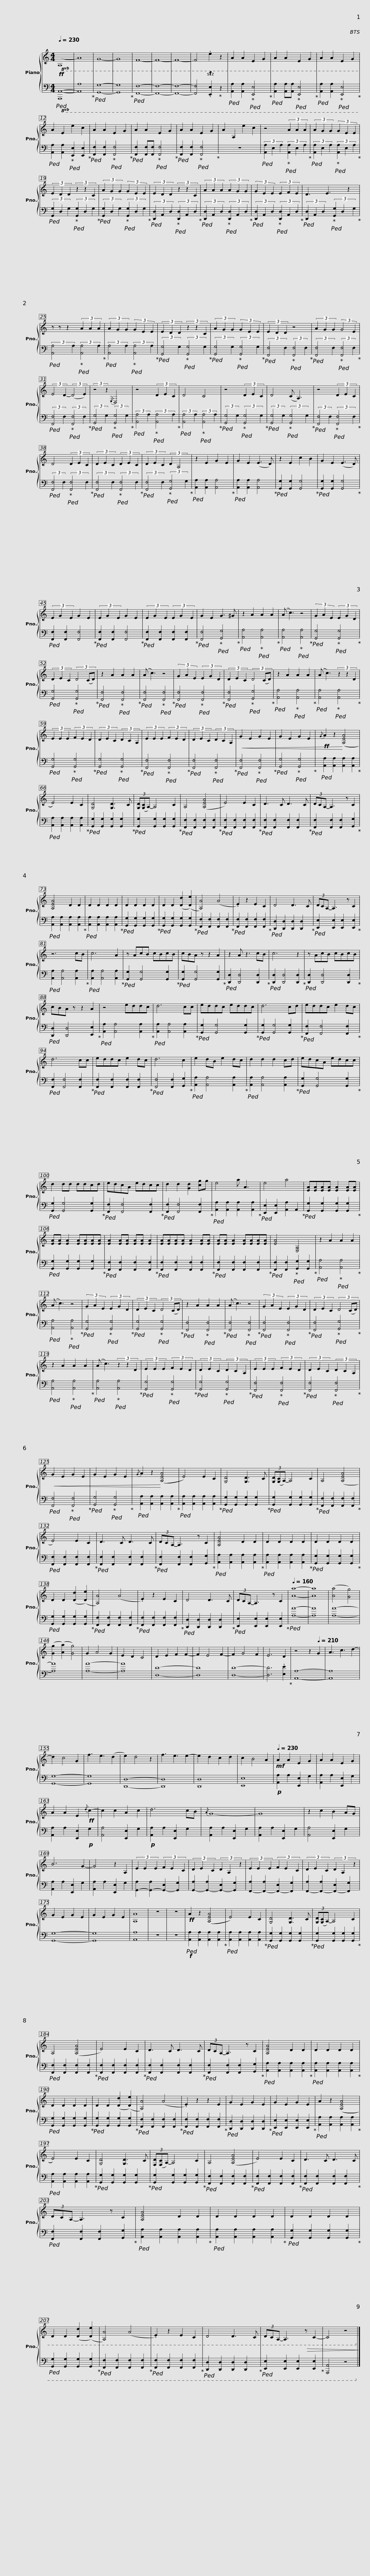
X:1
%%score { 1 | 2 }
L:1/8
Q:1/4=230
M:4/4
I:linebreak $
K:C
V:1 treble
V:2 bass
V:1
!ff!!8vb(! A,8- | A,8 | G,8- | G,8 | F,8- | %5
 F,8- | F,8- | F,4!sfz! .E2 z2 | A,2 A,2 E,2 G,2 | A,2 A,2 E,2 G,2 | %10
 A,2 A,2 E,2 G,2 | A,2 E,2 E2 C2 | A,2 A,2 E,2 G,2 |$ A,2 A,2 E,2 G,2 | A,2 A,2 E,2 G,2 | %15
 A,2 A,,2 E2 C2 | z4 (3A,2 A,2 A,2 | (3A,2 G,2 G,2 (3G,2 E,2 E,2 | (3E,2 D,2 D,2 (3z2 z2 C,2 | (3A,2 G,2 G,2 (3G,2 E,2 E,2 | %20
 (3E,2 D,2 D,2 (3z2 z2 C,2 |$ (3A,2 A,2 A,2 (3A,2 G,2 G,2 | (3G,2 E,2 E,2 (3E,2 F,2 E,2 | D,3 E,3 z2 | z z z2 (3A,2 A,2 A,2 | %25
 (3A,2 G,2 G,2 (3G,2 E,2 E,2 | (3E,2 D,2 D,2 (3z2 z2 C,2 | (3A,2 G,2 G,2 (3G,2 E,2 E,2 |$ (3E,2 D,2 D,2 z4 | (3A,2 G,2 G,2 (3:2:2G,4 E,2 | %30
 (3:2:2E,4 D,2- (3:2:2(D,4 E,2) | (3:2:2z4 z2{/E,,} D,,4 | z4 (3D,2 E,2 C,2 | D,4 C,4 | z4 (3D,2 E,2 C,2 | %35
 D,4 (C, A,,3) |$ z4 (3D,2 E,2 C,2 | D,4 (3D,2 E,2 C,2 | (3D,2 E,2 C,2 (3D,2 E,2 C,2 | (3D,2 E,2 C,2 (3:2:2D,2 A,,4 | %40
 z2 E,2 G,2 E,2 | G,2 E,2 (E,3 D,) | z2 E,2 C2 B,2 | G,2 E,2 (E,3 D,) |$ (3E,2 G,2 E,2 G,2 E,2 | %45
 (3E,2 G,2 E,2 G,2 E,2 | (3E,2 G,2 E,2 (3E,2 G,2 E,2 | G,2 E,2 G,3 ^G, | z2 A,2 A,2 A,2 | (A, C3) z4 | %50
 (3G,2 A,2 E,2 (3E,2 G,2 D,2 |$ (3D,2 E,2 C,2 (3D,4 (C,D,) | z2 A,2 A,2 A,2 | (A, C3) z4 | (3G,2 A,2 E,2 (3E,2 G,2 D,2 | %55
 (3D,2 E,2 C,2 (3D,4 (C,D,) | z2 A,2 A,2 A,2 | (A, C3) (3z2 z2 D,2 | (3E,2 E,2 E,2 (3F,2 E,2 D,2 |$ (3D,2 E,2 C,2 (3D,2 C,2 A,,2 | %60
 (3E,2 E,2 E,2 (3F,2 E,2 D,2 | (3D,2 E,2 C,2 (3D,2 C,2 A,,2 |!<(! G,2 E,2 G,2 E,2 | G,2 E,2 G,2 E,2 |!ff!{/G,} A,2 z2!<)! (([A,,E,A,]4 | %65
 E,4)) E,2 C,2 | [G,,D,]4 [G,,D,]3 C, |$ (3[G,,D,]([G,,C,]A,,-) A,,4 C,2 | A,,4 ([A,,E,A,]4 | E,4) E,2 C,2 | %70
 D,3 C, D,3 C, | (3D,C,A,,- A,,3 z C,2 | [A,,E,A,]4 D,2 D,2 | D,2 D,2 D,2 D,2 | D,2 D,2 D,2 D,2 |$ %75
 D,2 D,2 ([D,D]2 ([D,E]2) | [A,,A,]4) (A,4 | .E,2) z2 E,2 C,2 | D,4 D,3 C, | (3D,C,A,,- A,,3 z C,2 | %80
 z6 CB, | C6 A,2 | z A,CB, CB,CB, |$ CB,A, z z2 A,2 | z2 A, z3 CB, | %85
 C6 z2 | z A,CB, CB,CB, | CB,A, z z2 A,2 | z4 EDDC | D6 CC |$ %90
 EDDC EDDC | D6 CD | EDDC E2 DC | D6 CC | EDDC E2 DC | %95
 D6 C2 | E2 DB, E2 DC | D2 D2 D2 CD |$ EDCA, EDCC | D2 DD DDCD | %100
 EDCA, EDCC | D2 D2 [G,D]2 [CG]G | E4 A A,3 | E4 A4 | [E,A,][E,A,][E,A,][E,A,] [E,A,]2 [E,A,][E,A,] |$ %105
 [E,A,][E,A,] [E,A,]2 [E,A,][E,A,][E,A,][E,A,] | [E,A,]2 [E,A,][E,A,] [E,A,][E,A,] [E,A,]2 | [E,A,][E,A,][E,A,][E,A,] [E,A,]2 [E,A,][E,A,] | [E,A,][E,A,] [E,A,]2 [E,A,][E,A,][E,A,][E,A,] | [E,A,]4 [E,,A,,]4 | %110
 z2 A,2 A,2 A,2 | (A, C3) z4 |$ (3G,2 A,2 E,2 (3E,2 G,2 D,2 | (3D,2 E,2 C,2 (3D,4 (C,D,) | z2 A,2 A,2 A,2 | %115
 (A, C3) z4 | (3G,2 A,2 E,2 (3E,2 G,2 D,2 | (3D,2 E,2 C,2 (3D,4 (C,D,) | z2 A,2 A,2 A,2 | (A, C3) (3z2 z2 D,2 |$ %120
 (3E,2 E,2 E,2 (3F,2 E,2 D,2 | (3D,2 E,2 C,2 (3D,2 C,2 A,,2 | (3E,2 E,2 E,2 (3F,2 E,2 D,2 | (3D,2 E,2 C,2 (3D,2 C,2 A,,2 |!<(! G,2 E,2 G,2 E,2 | %125
 G,2 E,2 G,2 E,2 |{/G,} A,2 z2!<)! (([A,,E,A,]4 | E,4)) E,2 C,2 |$ [G,,D,]4 [G,,D,]3 C, | (3[G,,D,]([G,,C,]A,,-) A,,4 C,2 | %130
 A,,4 ([A,,E,A,]4 | E,4) E,2 C,2 | D,3 C, D,3 C, | (3D,C,A,,- A,,3 z C,2 | [A,,E,A,]4 D,2 D,2 |$ %135
 D,2 D,2 D,2 D,2 | D,2 D,2 D,2 D,2 | D,2 D,2 ([D,D]2 ([D,E]2) | [A,,A,]4) (A,4 | .E,2) z2 E,2 C,2 | %140
 D,4 D,3 C, | (3D,C,A,,- A,,3 z C,2 |[Q:1/4=160] [A,A]8- | [A,A]8 |$ ([A,A]4 [G,G]4) | %145
 ([G,G]2 ([A,A]2) [G,G]4) | G,2 A,4 G,2 | E,2 D,2 C,4 | D,2 E,2 F,2 F,2- | F,2 E,4 F,2- | %150
 F,2 G,4 F,2 | E,6 D,2 | z4 z2[Q:1/4=210] G,2 | A,3 C3 D2- | D2 C4 G,2 |$ %155
 F3 E3 (D2 | E2) D4 z2 | F3 E3 E2- | E2 D2 C2 D2 | C2 B,4 A,2 | %160
[Q:1/4=230]!mf! A,2 A,2 E,2 G,2 | A,2 A,2 E,2 G,2 | A,2 A,2 E,2!ff!{/D} C2- | C2 C2 A,2 C2 | D6 CB, |$ %165
{/A,} G,8- | G,8 | z2 C2 B,2 A,G, | B,6 G,2- | G,4 z2 A,,2 | %170
 (3E,2 E,2 E,2 (3F,2 E,2 C,2 | (3D,2 E,2 C,2 (3D,2 A,,2 z2 |$ (3E,2 E,2 E,2 (3F,2 E,2 C,2 | (3D,2 E,2 C,2 (3D,2 A,,2 z2 | G,2 E,2 G,2 E,2 | %175
 G,2 E,2 G,2 E,2 | [A,,A,]8 | z8 | z8 |!ff! A,2 z2 (([A,,E,A,]4 | %180
 E,4)) E,2 C,2 |$ [G,,D,]4 [G,,D,]3 C, | (3[G,,D,]([G,,C,]A,,-) A,,4 C,2 | A,,4 ([A,,E,A,]4 | E,4) E,2 C,2 | %185
 D,3 C, D,3 C, | (3D,C,A,,- A,,3 z C,2 | [A,,E,A,]4 D,2 D,2 |$ D,2 D,2 D,2 D,2 | D,2 D,2 D,2 D,2 | %190
 D,2 D,2 ([D,D]2 ([D,E]2) | [A,,A,]4) (A,4 | .E,2) z2 z2 E,2 | G,2 E,2 G,2 E,2 | G,2 E,2 G,2 E,2 | %195
 A,2 z2 (([A,,E,A,]4 | E,4)) E,2 C,2 |$ [G,,D,]4 [G,,D,]3 C, | (3[F,,D,]([F,,C,]A,,-) A,,4 C,2 | A,,4 ([A,,E,A,]4 | %200
 E,4) E,2 C,2 | D,3 C, D,3 C, | (3D,C,A,,- A,,3 z C,2 | [A,,E,A,]4 D,2 D,2 |$ D,2 D,2 D,2 D,2 | %205
 D,2 D,2 D,2 D,2 | D,2 D,2 ([D,D]2 ([D,E]2) | [A,,A,]4) (A,4 | .E,2) z2 E,2 C,2 | D,4 D,3 C, | %210
 (3D,C,A,,- A,,3!>(! z C,2- | C,4 z4!8vb)!!>)! |] %212
V:2
!ped!!8vb(! [A,,,A,,]8- | [A,,,A,,]8!ped-up! |!ped! [G,,,G,,]8- | [G,,,G,,]8!ped-up! |!ped! [F,,,F,,]8- | %5
 [F,,,F,,]8- | [F,,,F,,]8- | [F,,,F,,]4 .[E,,,E,,]2!ped-up! z2 |!ped! [A,,,A,,]2 [A,,,A,,]2!ped-up!!ped! [E,,,E,,]4!ped-up! |!ped! [A,,,A,,]2 [A,,,A,,][A,,,A,,]!ped-up!!ped! [E,,,E,,]4!ped-up! | %10
!ped! [A,,,A,,]2 [A,,,A,,]2!ped-up!!ped! [E,,,E,,]4!ped-up! |!ped! [A,,,A,,]2 [A,,,A,,]2!ped-up!!ped! [E,,,E,,]2 [E,,,E,,]2!ped-up! |!ped! [F,,,F,,]2 [F,,,F,,]2!ped-up!!ped! [F,,,F,,]4!ped-up! |$!ped! [F,,,F,,]2 [F,,,F,,][F,,,F,,]!ped-up!!ped! [F,,,F,,]4!ped-up! |!ped! [F,,,F,,]2 [F,,,F,,]2!ped-up!!ped! [F,,,F,,]4!ped-up! | %15
 z8 |!ped! (3[A,,,A,,]2 E,,2 A,,2!ped-up!!ped! (3[A,,,A,,]2 E,,2 A,,2!ped-up! |!ped! (3[A,,,A,,]2 E,,2 A,,2!ped-up!!ped! (3[A,,,A,,]2 E,,2 A,,2!ped-up! |!ped! (3[G,,,G,,]2 D,,2 G,,2!ped-up!!ped! (3[G,,,G,,]2 D,,2 G,,2!ped-up! |!ped! (3[G,,,G,,]2 D,,2 G,,2!ped-up!!ped! (3[G,,,G,,]2 D,,2 G,,2!ped-up! | %20
!ped! (3[D,,,D,,]2 A,,,2 D,,2!ped-up!!ped! (3[D,,,D,,]2 A,,,2 D,,2!ped-up! |$!ped! (3[D,,,D,,]2 A,,,2 D,,2!ped-up!!ped! (3[D,,,D,,]2 A,,,2 D,,2!ped-up! |!ped! (3[D,,,D,,]2 A,,,2 D,,2!ped-up!!ped! (3[D,,,D,,]2 A,,,2 D,,2!ped-up! |!ped! (3[D,,,D,,]2 A,,,2 D,,2!ped-up!!ped! (3[G,,,G,,]2 D,,2 G,,2!ped-up! |!ped! (3:2:2[A,,,A,,]4 A,,2!ped-up!!ped! (3:2:2[A,,,A,,]4 A,,2!ped-up! | %25
!ped! (3:2:2[A,,,A,,]4 A,,2!ped-up!!ped! (3:2:2[A,,,A,,]4 A,,2!ped-up! |!ped! (3:2:2[G,,,G,,]4 G,,2!ped-up!!ped! (3:2:2[G,,,G,,]4 G,,2!ped-up! |!ped! (3:2:2[G,,,G,,]4 G,,2!ped-up!!ped! (3:2:2[G,,,G,,]4 G,,2!ped-up! |$!ped! (3:2:2[F,,,F,,]4 F,,2!ped-up!!ped! (3:2:2[F,,,F,,]4 F,,2!ped-up! |!ped! (3:2:2[F,,,F,,]4 F,,2!ped-up!!ped! (3:2:2[F,,,F,,]4 F,,2!ped-up! | %30
!ped! (3:2:2[F,,,F,,]4 F,,2!ped-up!!ped! (3:2:2[F,,,F,,]4 F,,2!ped-up! |!ped! (3:2:2[G,,,G,,]4 G,,2!ped-up!!ped! (3:2:2[G,,,G,,]4 G,,2!ped-up! |!ped! (3:2:2[A,,,A,,]4 A,,2!ped-up!!ped! (3:2:2[A,,,A,,]4 A,,2!ped-up! |!ped! (3:2:2[A,,,A,,]4 A,,2!ped-up!!ped! (3:2:2[A,,,A,,]4 A,,2!ped-up! |!ped! (3:2:2[G,,,G,,]4 G,,2!ped-up!!ped! (3:2:2[G,,,G,,]4 G,,2!ped-up! | %35
!ped! (3:2:2[G,,,G,,]4 G,,2!ped-up!!ped! (3:2:2[G,,,G,,]4 G,,2!ped-up! |$!ped! (3:2:2[F,,,F,,]4 F,,2!ped-up!!ped! (3:2:2[F,,,F,,]4 F,,2!ped-up! |!ped! (3:2:2[F,,,F,,]4 F,,2!ped-up!!ped! (3:2:2[F,,,F,,]4 F,,2!ped-up! |!ped! (3:2:2[F,,,F,,]4 F,,2!ped-up!!ped! (3:2:2[F,,,F,,]4 F,,2!ped-up! |!ped! (3:2:2[F,,,F,,]4 F,,2!ped-up!!ped! (3:2:2[G,,,G,,]4 G,,2!ped-up! | %40
!ped! [A,,,A,,]2 [A,,,A,,]2 [A,,,A,,]4!ped-up! |!ped! [A,,,A,,]2 [A,,,A,,]2 [A,,,A,,]4!ped-up! |!ped! [G,,,G,,]2 [G,,,G,,]2 [G,,,G,,]4!ped-up! |!ped! [G,,,G,,]2 [G,,,G,,]2 [G,,,G,,]4!ped-up! |$!ped! [F,,,F,,]2 [F,,,F,,]2 [F,,,F,,]4!ped-up! | %45
!ped! [F,,,F,,]2 [F,,,F,,]2 [F,,,F,,]4!ped-up! |!ped! [F,,,F,,]2 [F,,,F,,]2 [F,,,F,,]2 [F,,,F,,]2!ped-up! |!ped! [F,,,F,,]4!ped-up!!ped! [G,,,G,,]4!ped-up! |!ped! [A,,,A,,]4!ped-up!!ped! [A,,,A,,]4!ped-up! |!ped! [A,,,A,,]4!ped-up!!ped! [A,,,A,,]4!ped-up! | %50
!ped! [G,,,G,,]4!ped-up!!ped! [G,,,G,,]4!ped-up! |$!ped! [G,,,G,,]4!ped-up!!ped! [G,,,G,,]4!ped-up! |!ped! [F,,,F,,]4!ped-up!!ped! [F,,,F,,]4!ped-up! |!ped! [F,,,F,,]4!ped-up!!ped! [F,,,F,,]4!ped-up! |!ped! [F,,,F,,]4!ped-up!!ped! [F,,,F,,]4!ped-up! | %55
!ped! [F,,,F,,]4!ped-up!!ped! [G,,,G,,]4!ped-up! |!ped! [A,,,A,,]4!ped-up!!ped! [A,,,A,,]4!ped-up! |!ped! [A,,,A,,]4!ped-up!!ped! [A,,,A,,]4!ped-up! |!ped! [G,,,G,,]4!ped-up!!ped! [G,,,G,,]4!ped-up! |$!ped! [G,,,G,,]4!ped-up!!ped! [G,,,G,,]4!ped-up! | %60
!ped! [F,,,F,,]4!ped-up!!ped! [F,,,F,,]4!ped-up! |!ped! [F,,,F,,]4!ped-up!!ped! [F,,,F,,]4!ped-up! |!ped! [F,,,F,,]4!ped-up!!ped! [F,,,F,,]4!ped-up! |!ped! [G,,,G,,]4!ped-up!!ped! [G,,,G,,]4!ped-up! |!ped! [A,,,A,,]2 [A,,,A,,]2 [A,,,A,,]2 [A,,,A,,]2!ped-up! | %65
!ped! [A,,,A,,]2 [A,,,A,,]2 [A,,,A,,]2 [A,,,A,,]2!ped-up! |!ped! [G,,,G,,]2 [G,,,G,,]2 [G,,,G,,]2 [G,,,G,,]2!ped-up! |$!ped! [G,,,G,,]2 [G,,,G,,]2 [G,,,G,,]2 [G,,,G,,]2!ped-up! |!ped! [F,,,F,,]2 [F,,,F,,]2 [F,,,F,,]2 [F,,,F,,]2!ped-up! |!ped! [F,,,F,,]2 [F,,,F,,]2 [F,,,F,,]2 [F,,,F,,]2!ped-up! | %70
!ped! [F,,,F,,]2 [F,,,F,,]2 [F,,,F,,]2 [F,,,F,,]2!ped-up! |!ped! [F,,,F,,]2 [F,,,F,,]2 [F,,,F,,]2 [G,,,G,,]2!ped-up! |!ped! [A,,,A,,]2 [A,,,A,,]2 [A,,,A,,]2 [A,,,A,,]2!ped-up! |!ped! [A,,,A,,]2 [A,,,A,,]2 [A,,,A,,]2 [A,,,A,,]2!ped-up! |!ped! [G,,,G,,]2 [G,,,G,,]2 [G,,,G,,]2 [G,,,G,,]2!ped-up! |$ %75
!ped! [G,,,G,,]2 [G,,,G,,]2 [G,,,G,,]2 [G,,,G,,]2!ped-up! |!ped! [F,,,F,,]2 [F,,,F,,]2 [F,,,F,,]2 [F,,,F,,]2!ped-up! |!ped! [F,,,F,,]2 [F,,,F,,]2 [F,,,F,,]2 [F,,,F,,]2!ped-up! |!ped! [D,,,D,,]2 [D,,,D,,]2 [D,,,D,,]2 [D,,,D,,]2!ped-up! |!ped! [E,,,E,,]2 [E,,,E,,]2 [E,,,E,,]2 [E,,,E,,]2!ped-up! | %80
!ped! [A,,,A,,]2 [A,,,A,,]4 [A,,,A,,]2!ped-up! |!ped! [A,,,A,,]2 [A,,,A,,]4 [A,,,A,,]2!ped-up! |!ped! [G,,,G,,]2 [G,,,G,,]4 [G,,,G,,]2!ped-up! |$!ped! [G,,,G,,]2 [G,,,G,,]4 [G,,,G,,]2!ped-up! |!ped! [D,,,D,,]2 [D,,,D,,]4 [D,,,D,,]2!ped-up! | %85
!ped! [D,,,D,,]2 [D,,,D,,]4 [D,,,D,,]2!ped-up! |!ped! [D,,,D,,]2 [D,,,D,,]4 [D,,,D,,]2!ped-up! |!ped! [D,,,D,,]2 [D,,,D,,]4 [E,,,E,,]2!ped-up! |!ped! [A,,,A,,]2 [A,,,A,,]4 [A,,,A,,]2!ped-up! |!ped! [A,,,A,,]2 [A,,,A,,]4 [A,,,A,,]2!ped-up! |$ %90
!ped! [G,,,G,,]2 [G,,,G,,]4 [G,,,G,,]2!ped-up! |!ped! [G,,,G,,]2 [G,,,G,,]4 [G,,,G,,]2!ped-up! |!ped! [F,,,F,,]2 [F,,,F,,]4 [F,,,F,,]2!ped-up! |!ped! [F,,,F,,]2 [F,,,F,,]4 [F,,,F,,]2!ped-up! |!ped! [F,,,F,,]2 [F,,,F,,]2 [F,,,F,,]2 [F,,,F,,]2!ped-up! | %95
!ped! [F,,,F,,]4 [F,,,F,,]2 [G,,,G,,]2!ped-up! |!ped! [A,,,A,,]2 [A,,,A,,]4 [A,,,A,,]2!ped-up! |!ped! [A,,,A,,]2 [A,,,A,,]4 [A,,,A,,]2!ped-up! |$!ped! [G,,,G,,]2 [G,,,G,,]4 [G,,,G,,]2!ped-up! |!ped! [G,,,G,,]2 [G,,,G,,]4 [G,,,G,,]2!ped-up! | %100
!ped! [F,,,F,,]2 [F,,,F,,]4 [F,,,F,,]2!ped-up! |!ped! [F,,,F,,]2 [F,,,F,,]4 [F,,,F,,]2!ped-up! |!ped! [A,,,A,,]2 [A,,,A,,]2 [A,,,A,,]2 [A,,,A,,]2!ped-up! |!ped! [E,,,E,,]2 [E,,,E,,]2 [A,,,A,,]2 A,,,2!ped-up! |!ped! [G,,,G,,]2 [G,,,G,,]2 [G,,,G,,]2 [G,,,G,,]2!ped-up! |$ %105
!ped! [G,,,G,,]2 [G,,,G,,]2 [G,,,G,,]2 [G,,,G,,]2!ped-up! |!ped! [F,,,F,,]2 [F,,,F,,]2 [F,,,F,,]2 [F,,,F,,]2!ped-up! |!ped! [F,,,F,,]2 [F,,,F,,]2 [F,,,F,,]2 [F,,,F,,]2!ped-up! |!ped! [F,,,F,,]2 [F,,,F,,]2 [F,,,F,,]2 [F,,,F,,]2!ped-up! |!ped! [F,,,F,,]2 [F,,,F,,]2!ped-up!!ped! [G,,,G,,]2 [G,,,G,,]2!ped-up! | %110
!ped! [A,,,A,,]4!ped-up!!ped! [A,,,A,,]4!ped-up! |!ped! [A,,,A,,]4!ped-up!!ped! [A,,,A,,]4!ped-up! |$!ped! [G,,,G,,]4!ped-up!!ped! [G,,,G,,]4!ped-up! |!ped! [G,,,G,,]4!ped-up!!ped! [G,,,G,,]4!ped-up! |!ped! [F,,,F,,]4!ped-up!!ped! [F,,,F,,]4!ped-up! | %115
!ped! [F,,,F,,]4!ped-up!!ped! [F,,,F,,]4!ped-up! |!ped! [F,,,F,,]4!ped-up!!ped! [F,,,F,,]4!ped-up! |!ped! [F,,,F,,]4!ped-up!!ped! [G,,,G,,]4!ped-up! |!ped! [A,,,A,,]4!ped-up!!ped! [A,,,A,,]4!ped-up! |!ped! [A,,,A,,]4!ped-up!!ped! [A,,,A,,]4!ped-up! |$ %120
!ped! [G,,,G,,]4!ped-up!!ped! [G,,,G,,]4!ped-up! |!ped! [G,,,G,,]4!ped-up!!ped! [G,,,G,,]4!ped-up! |!ped! [F,,,F,,]4!ped-up!!ped! [F,,,F,,]4!ped-up! |!ped! [F,,,F,,]4!ped-up!!ped! [F,,,F,,]4!ped-up! |!ped! [F,,,F,,]4!ped-up!!ped! [F,,,F,,]4!ped-up! | %125
!ped! [G,,,G,,]4!ped-up!!ped! [G,,,G,,]4!ped-up! |!ped! [A,,,A,,]2 [A,,,A,,]2 [A,,,A,,]2 [A,,,A,,]2!ped-up! |!ped! [A,,,A,,]2 [A,,,A,,]2 [A,,,A,,]2 [A,,,A,,]2!ped-up! |$!ped! [G,,,G,,]2 [G,,,G,,]2 [G,,,G,,]2 [G,,,G,,]2!ped-up! |!ped! [G,,,G,,]2 [G,,,G,,]2 [G,,,G,,]2 [G,,,G,,]2!ped-up! | %130
!ped! [F,,,F,,]2 [F,,,F,,]2 [F,,,F,,]2 [F,,,F,,]2!ped-up! |!ped! [F,,,F,,]2 [F,,,F,,]2 [F,,,F,,]2 [F,,,F,,]2!ped-up! |!ped! [F,,,F,,]2 [F,,,F,,]2 [F,,,F,,]2 [F,,,F,,]2!ped-up! |!ped! [F,,,F,,]2 [F,,,F,,]2 [F,,,F,,]2 [G,,,G,,]2!ped-up! |!ped! [A,,,A,,]2 [A,,,A,,]2 [A,,,A,,]2 [A,,,A,,]2!ped-up! |$ %135
!ped! [A,,,A,,]2 [A,,,A,,]2 [A,,,A,,]2 [A,,,A,,]2!ped-up! |!ped! [G,,,G,,]2 [G,,,G,,]2 [G,,,G,,]2 [G,,,G,,]2!ped-up! |!ped! [G,,,G,,]2 [G,,,G,,]2 [G,,,G,,]2 [G,,,G,,]2!ped-up! |!ped! [F,,,F,,]2 [F,,,F,,]2 [F,,,F,,]2 [F,,,F,,]2!ped-up! |!ped! [F,,,F,,]2 [F,,,F,,]2 [F,,,F,,]2 [F,,,F,,]2!ped-up! | %140
!ped! [D,,,D,,]2 [D,,,D,,]2 [D,,,D,,]2 [D,,,D,,]2!ped-up! |!ped! [E,,,E,,]2 [E,,,E,,]2 [E,,,E,,]2 [E,,,E,,]2!ped-up! |!ped! [A,,A,]8- | [A,,A,]8 |$ [A,,A,]8- | %145
 [A,,A,]8 | [A,,A,]8- | [A,,A,]8 | [D,,D,]8- | [D,,D,]8 | %150
 [D,,D,]8- | [D,,D,]6 .[E,,E,]2!ped-up! | [A,,,A,,]8- | [A,,,A,,]8 | [G,,,G,,]8- |$ %155
 [G,,,G,,]8 | [D,,,D,,]8- | [D,,,D,,]8 | [D,,,D,,]8 | [E,,,E,,]8 | %160
!p! [A,,,A,,]2 A,,2 [E,,,E,,]2 G,,2 | [A,,,A,,]2 A,,2 [E,,,E,,]2 G,,2 | [A,,,A,,]2 A,,2 [E,,,E,,]2!p! G,,2 | [A,,,A,,]4 [E,,,E,,]2 G,,2 |!p! [A,,,A,,]2 A,,2 [E,,,E,,]2 G,,2 |$ %165
 [A,,,A,,]2 A,,2 [E,,,E,,]2 G,,2 | [A,,,A,,]2 A,,2 [E,,,E,,]2 G,,2 | [A,,,A,,]4 [E,,,E,,]2 G,,2 | [A,,,A,,]2 A,,2 [E,,,E,,]2 G,,2 | [A,,,A,,]2 A,,2 [E,,,E,,]2 G,,2 | %170
 [G,,,-A,,]2 [G,,,-A,,]2 [G,,,-E,,]2 [G,,,G,,]2 | [G,,,-A,,]2 [G,,,-A,,]2 [G,,,-E,,]2 [G,,,G,,]2 |$ [F,,,-A,,]2 [F,,,-A,,]2 [F,,,-E,,]2 [F,,,G,,]2 | [F,,,-A,,]2 [F,,,-A,,]2 [F,,,-E,,]2 [F,,,G,,]2 | [G,,,G,,]8- | %175
 [G,,,G,,]8 | [A,,,A,,]8 | z8 | z8 |!f!!ped! [A,,,A,,]2 [A,,,A,,]2 [A,,,A,,]2 [A,,,A,,]2!ped-up! | %180
!ped! [A,,,A,,]2 [A,,,A,,]2 [A,,,A,,]2 [A,,,A,,]2!ped-up! |$!ped! [G,,,G,,]2 [G,,,G,,]2 [G,,,G,,]2 [G,,,G,,]2!ped-up! |!ped! [G,,,G,,]2 [G,,,G,,]2 [G,,,G,,]2 [G,,,G,,]2!ped-up! |!ped! [F,,,F,,]2 [F,,,F,,]2 [F,,,F,,]2 [F,,,F,,]2!ped-up! |!ped! [F,,,F,,]2 [F,,,F,,]2 [F,,,F,,]2 [F,,,F,,]2!ped-up! | %185
!ped! [F,,,F,,]2 [F,,,F,,]2 [F,,,F,,]2 [F,,,F,,]2!ped-up! |!ped! [F,,,F,,]2 [F,,,F,,]2 [F,,,F,,]2 [G,,,G,,]2!ped-up! |!ped! [A,,,A,,]2 [A,,,A,,]2 [A,,,A,,]2 [A,,,A,,]2!ped-up! |$!ped! [A,,,A,,]2 [A,,,A,,]2 [A,,,A,,]2 [A,,,A,,]2!ped-up! |!ped! [G,,,G,,]2 [G,,,G,,]2 [G,,,G,,]2 [G,,,G,,]2!ped-up! | %190
!ped! [G,,,G,,]2 [G,,,G,,]2 [G,,,G,,]2 [G,,,G,,]2!ped-up! |!ped! [F,,,F,,]2 [F,,,F,,]2 [F,,,F,,]2 [F,,,F,,]2!ped-up! |!ped! [F,,,F,,]2 [F,,,F,,]2 [F,,,F,,]2 [F,,,F,,]2!ped-up! |!ped! [D,,,D,,]2 [D,,,D,,]2 [D,,,D,,]2 [D,,,D,,]2!ped-up! |!ped! [E,,,E,,]2 [E,,,E,,]2 [E,,,E,,]2 [E,,,E,,]2!ped-up! | %195
!ped! [A,,,A,,]2 [A,,,A,,]2 [A,,,A,,]2 [A,,,A,,]2!ped-up! |!ped! [A,,,A,,]2 [A,,,A,,]2 [A,,,A,,]2 [A,,,A,,]2!ped-up! |$!ped! [G,,,G,,]2 [G,,,G,,]2 [G,,,G,,]2 [G,,,G,,]2!ped-up! |!ped! [G,,,G,,]2 [G,,,G,,]2 [G,,,G,,]2 [G,,,G,,]2!ped-up! |!ped! [F,,,F,,]2 [F,,,F,,]2 [F,,,F,,]2 [F,,,F,,]2!ped-up! | %200
!ped! [F,,,F,,]2 [F,,,F,,]2 [F,,,F,,]2 [F,,,F,,]2!ped-up! |!ped! [F,,,F,,]2 [F,,,F,,]2 [F,,,F,,]2 [F,,,F,,]2!ped-up! |!ped! [F,,,F,,]2 [F,,,F,,]2 [F,,,F,,]2 [G,,,G,,]2!ped-up! |!ped! [A,,,A,,]2 [A,,,A,,]2 [A,,,A,,]2 [A,,,A,,]2!ped-up! |$!ped! [A,,,A,,]2 [A,,,A,,]2 [A,,,A,,]2 [A,,,A,,]2!ped-up! | %205
!ped! [G,,,G,,]2 [G,,,G,,]2 [G,,,G,,]2 [G,,,G,,]2!ped-up! |!ped! [G,,,G,,]2 [G,,,G,,]2 [G,,,G,,]2 [G,,,G,,]2!ped-up! |!ped! [F,,,F,,]2 [F,,,F,,]2 [F,,,F,,]2 [F,,,F,,]2!ped-up! |!ped! [F,,,F,,]2 [F,,,F,,]2 [F,,,F,,]2 [F,,,F,,]2!ped-up! |!ped! [D,,,D,,]2 [D,,,D,,]2 [D,,,D,,]2 [D,,,D,,]2!ped-up! | %210
!ped! [E,,,E,,]2 [E,,,E,,]2 [E,,,E,,]2 [E,,,E,,]2!ped-up! | [A,,,,A,,,]4 z4!8vb)! |] %212
